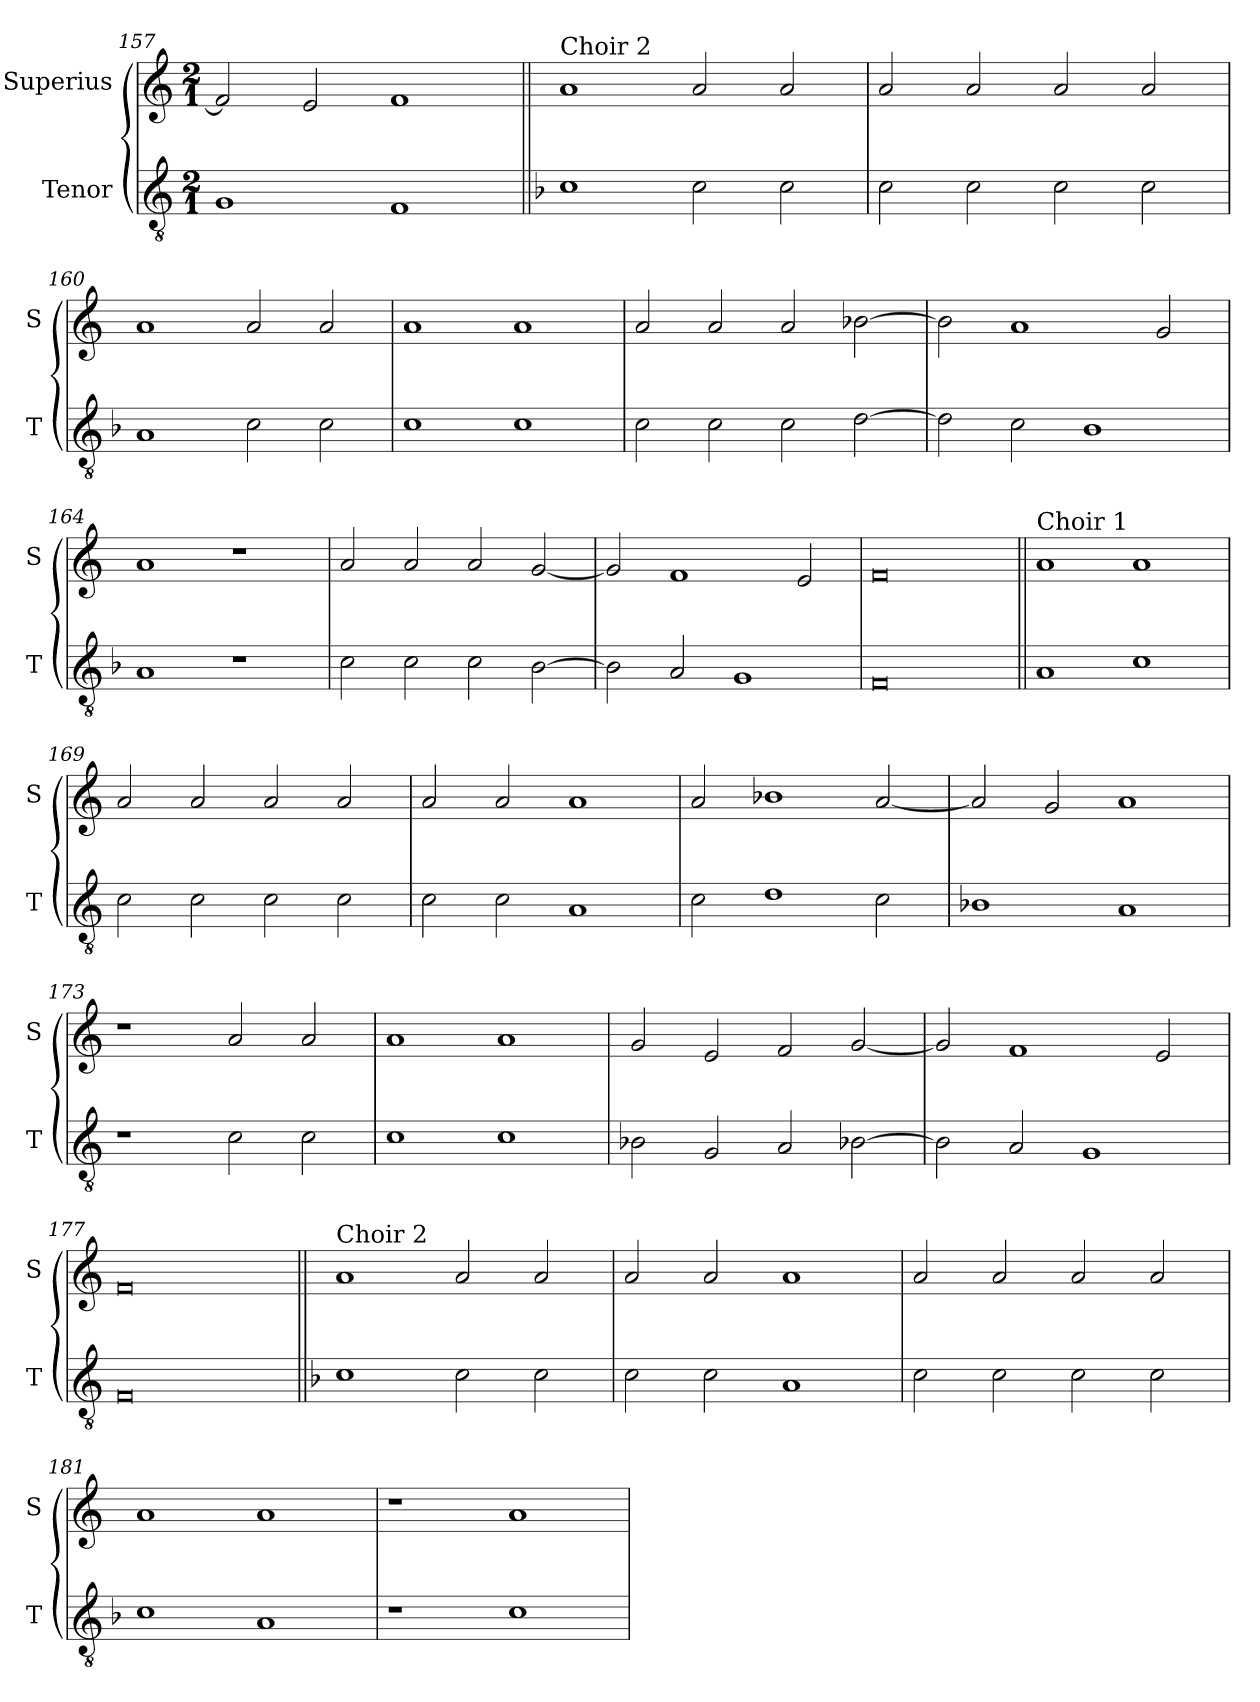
**kern	**kern
*part2	*part1
*staff2	*staff1
*I"Tenor	*I"Superius
*I'T	*I'S
*clefGv2	*clefG2
*k[]	*k[]
*M2/1	*M2/1
=157	=157
1G	2f/]
.	2e/
1F	1f
=158||	=158||
*k[b-]	*
!	!LO:TX:a:t=Choir 2
1c	1a
2c\	2a/
2c\	2a/
=159	=159
2c\	2a/
2c\	2a/
2c\	2a/
2c\	2a/
=160	=160
1A	1a
2c\	2a/
2c\	2a/
=161	=161
1c	1a
1c	1a
=162	=162
2c\	2a/
2c\	2a/
2c\	2a/
[2d\	[2b-X\
=163	=163
2d\]	2b-\]
2c\	1a
1B-	.
.	2g/
=164	=164
1A	1a
1r	1r
=165	=165
2c\	2a/
2c\	2a/
2c\	2a/
[2B-\	[2g/
=166	=166
2B-\]	2g/]
2A/	1f
1G	.
.	2e/
=167	=167
0F	0f
=168||	=168||
*k[]	*
!	!LO:TX:a:t=Choir 1
1A	1a
1c	1a
=169	=169
2c\	2a/
2c\	2a/
2c\	2a/
2c\	2a/
=170	=170
2c\	2a/
2c\	2a/
1A	1a
=171	=171
2c\	2a/
1d	1b-X
2c\	[2a/
=172	=172
1B-X	2a/]
.	2g/
1A	1a
=173	=173
1r	1r
2c\	2a/
2c\	2a/
=174	=174
1c	1a
1c	1a
=175	=175
2B-X\	2g/
2G/	2e/
2A/	2f/
[2B-X\	[2g/
=176	=176
2B-\]	2g/]
2A/	1f
1G	.
.	2e/
=177	=177
0F	0f
=178||	=178||
*k[b-]	*
!	!LO:TX:a:t=Choir 2
1c	1a
2c\	2a/
2c\	2a/
=179	=179
2c\	2a/
2c\	2a/
1A	1a
=180	=180
2c\	2a/
2c\	2a/
2c\	2a/
2c\	2a/
=181	=181
1c	1a
1A	1a
=182	=182
1r	1r
1c	1a
=	=
*-	*-
